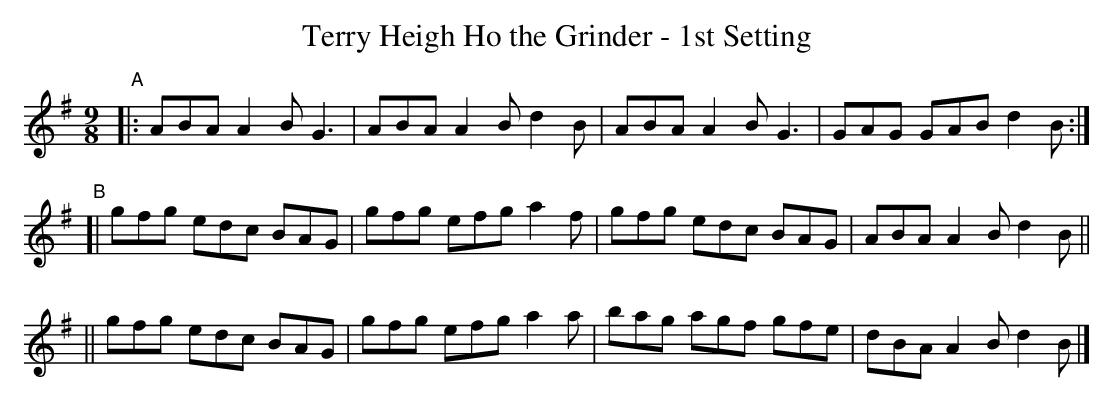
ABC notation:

X:1
T: Terry Heigh Ho the Grinder - 1st Setting
M: 9/8
L: 1/8
K: Ador
"^A"\
|: ABA A2B G3 | ABA A2B d2B | ABA A2B G3 | GAG GAB d2B :|
"^B"\
[| gfg edc BAG | gfg efg a2f | gfg edc BAG | ABA A2B d2B ||
|| gfg edc BAG | gfg efg a2a | bag agf gfe | dBA A2B d2B |]
